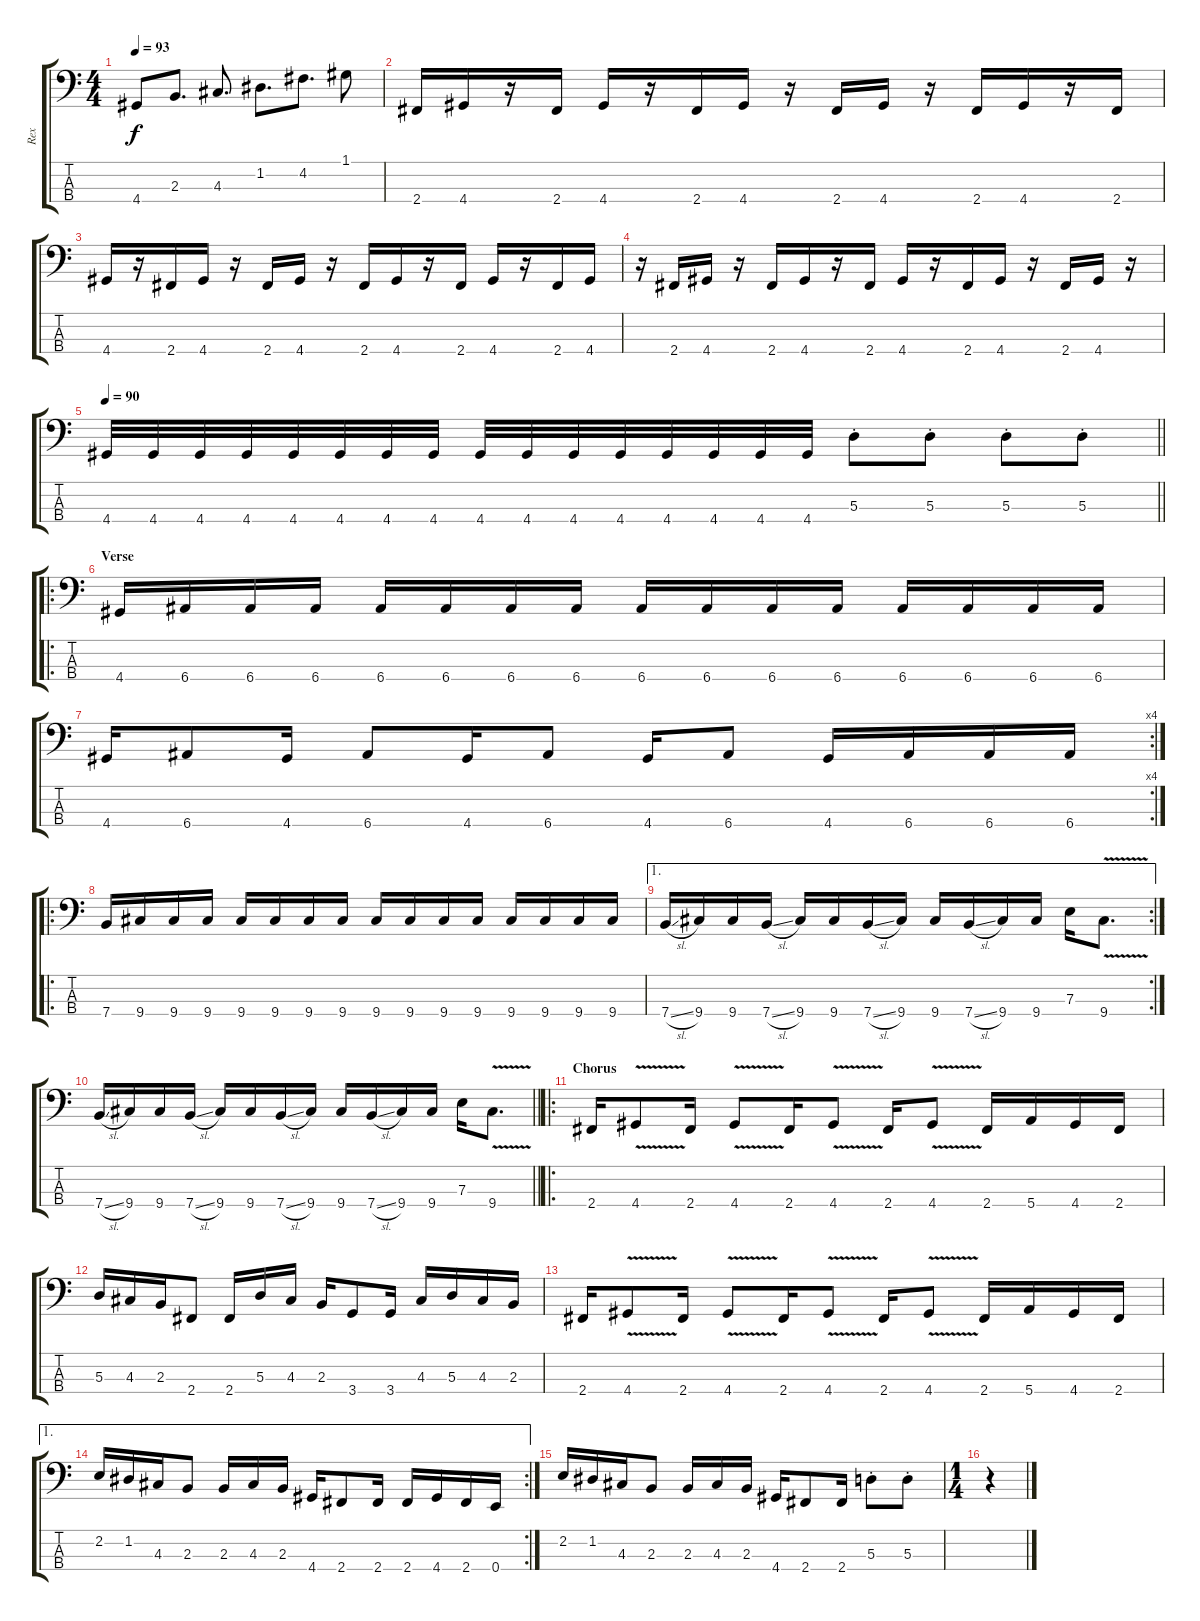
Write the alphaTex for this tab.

\track ("Rex" "Rex") {instrument electricbassfinger}
\staff {score tabs}
\tuning (G2 D2 A1 E1) {hide}
\ts (4 4)
\tempo 93
\clef f4
\ks c
4.4{t}.8{dy f} 2.3.8{d} 4.3.8{d} 1.2.8{d} 4.2.8{d} 1.1.8 |
2.4.16 4.4.16 r.16 2.4.16 4.4.16 r.16 2.4.16 4.4.16 r.16 2.4.16 4.4.16 r.16 2.4.16 4.4.16 r.16 2.4.16 |
4.4.16 r.16 2.4.16 4.4.16 r.16 2.4.16 4.4.16 r.16 2.4.16 4.4.16 r.16 2.4.16 4.4.16 r.16 2.4.16 4.4.16 |
r.16 2.4.16 4.4.16 r.16 2.4.16 4.4.16 r.16 2.4.16 4.4.16 r.16 2.4.16 4.4.16 r.16 2.4.16 4.4.16 r.16 |
\tempo 90
\barLineRight lightlight
4.4.32 4.4.32 4.4.32 4.4.32 4.4.32 4.4.32 4.4.32 4.4.32 4.4.32 4.4.32 4.4.32 4.4.32 4.4.32 4.4.32 4.4.32 4.4.32 5.3{st}.8 5.3{st}.8 5.3{st}.8 5.3{st}.8 |
\ro
\section ("" "Verse ")
4.4.16 6.4.16 6.4.16 6.4.16 6.4.16 6.4.16 6.4.16 6.4.16 6.4.16 6.4.16 6.4.16 6.4.16 6.4.16 6.4.16 6.4.16 6.4.16 |
\rc 4
4.4.16 6.4.8 4.4.16 6.4.8 4.4.16 6.4.8 4.4.16 6.4.8 4.4.16 6.4.16 6.4.16 6.4.16 |
\ro
7.4.16 9.4.16 9.4.16 9.4.16 9.4.16 9.4.16 9.4.16 9.4.16 9.4.16 9.4.16 9.4.16 9.4.16 9.4.16 9.4.16 9.4.16 9.4.16 |
\ae 1
\rc 2
7.4{sl}.16 9.4.16 9.4.16 7.4{sl}.16 9.4.16 9.4.16 7.4{sl}.16 9.4.16 9.4.16 7.4{sl}.16 9.4.16 9.4.16 7.3.16 9.4{v}.8{d} |
\barLineRight lightlight
7.4{sl}.16 9.4.16 9.4.16 7.4{sl}.16 9.4.16 9.4.16 7.4{sl}.16 9.4.16 9.4.16 7.4{sl}.16 9.4.16 9.4.16 7.3.16 9.4{v}.8{d} |
\ro
\section ("" "Chorus")
2.4.16 4.4{v}.8 2.4.16 4.4{v}.8 2.4.16 4.4{v}.8 2.4.16 4.4{v}.8 2.4.16 5.4.16 4.4.16 2.4.16 |
5.3.16 4.3.16 2.3.16 2.4.8 2.4.16 5.3.16 4.3.16 2.3.16 3.4.8 3.4.16 4.3.16 5.3.16 4.3.16 2.3.16 |
2.4.16 4.4{v}.8 2.4.16 4.4{v}.8 2.4.16 4.4{v}.8 2.4.16 4.4{v}.8 2.4.16 5.4.16 4.4.16 2.4.16 |
\ae 1
\rc 2
2.2.16 1.2.16 4.3.16 2.3.8 2.3.16 4.3.16 2.3.16 4.4.16 2.4.8 2.4.16 2.4.16 4.4.16 2.4.16 0.4.16 |
2.2.16 1.2.16 4.3.16 2.3.8 2.3.16 4.3.16 2.3.16 4.4.16 2.4.8 2.4.16 5.3{st}.8 5.3{st}.8 |
\ts (1 4)
r.4
